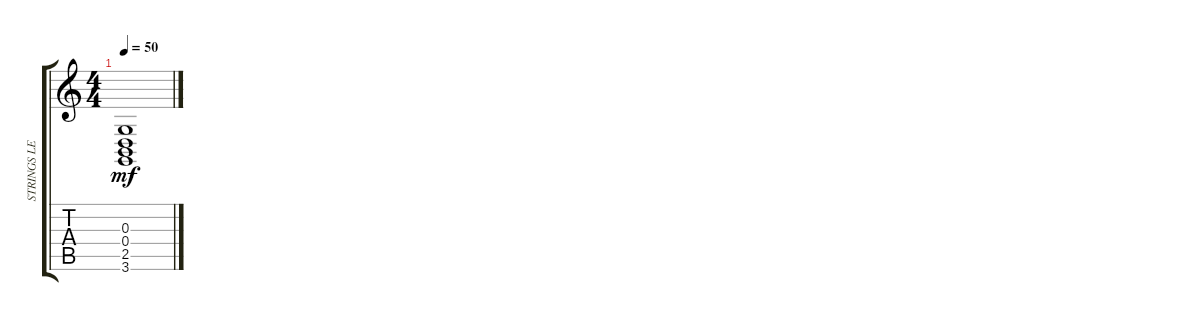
\track ("STRINGS LEFT" "STRINGS LE") {instrument stringensemble1}
\staff {score tabs}
\tuning (E4 B3 G3 D3 A2 E2) {hide}
\ts (4 4)
\tempo 50
\clef g2
\ks c
(0.3 0.4 2.5 3.6).1{dy mf}
